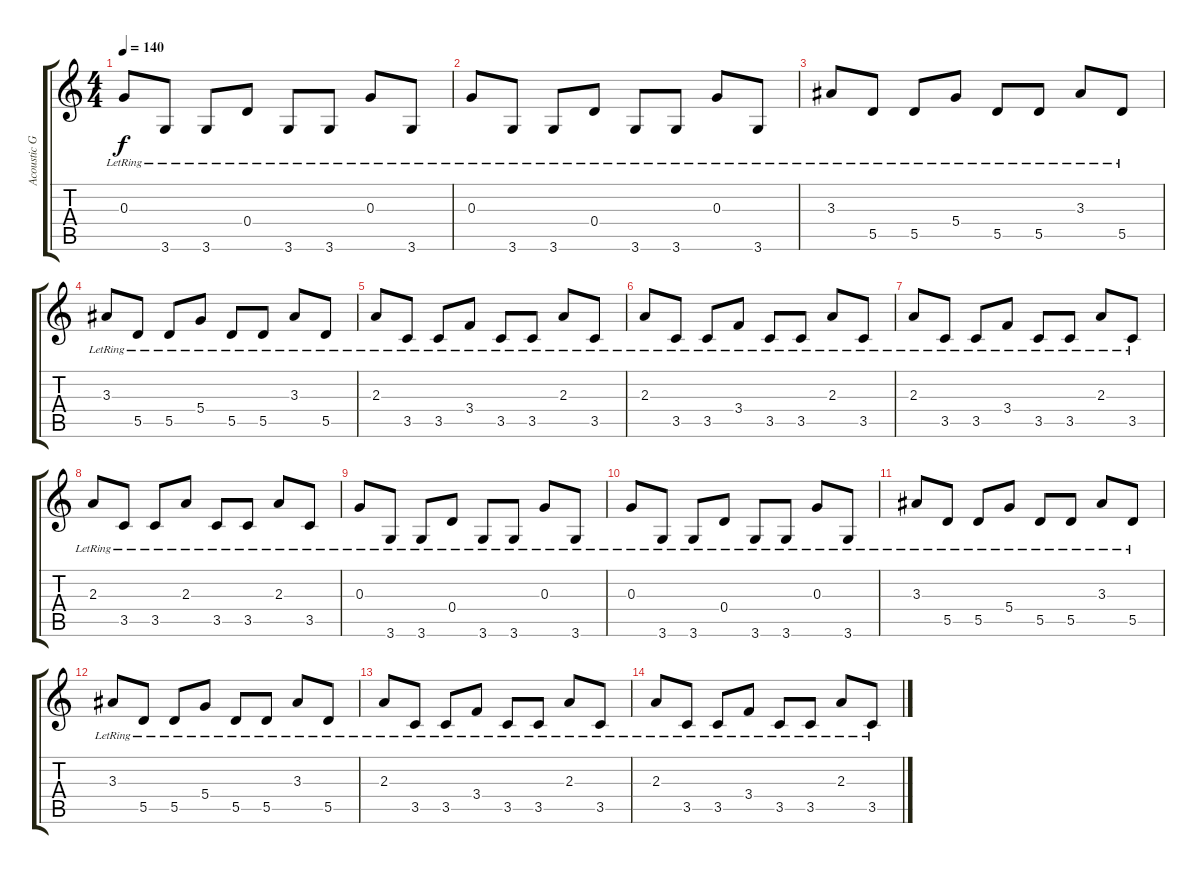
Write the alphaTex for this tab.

\track ("Acoustic Guitar" "Acoustic G") {instrument acousticguitarsteel}
\staff {score tabs}
\tuning (E4 B3 G3 D3 A2 E2) {hide}
\ts (4 4)
\tempo 140
\clef g2
\ks c
0.3{lr}.8{dy f} 3.6{lr}.8 3.6{lr}.8 0.4{lr}.8 3.6{lr}.8 3.6{lr}.8 0.3{lr}.8 3.6{lr}.8 |
0.3{lr}.8 3.6{lr}.8 3.6{lr}.8 0.4{lr}.8 3.6{lr}.8 3.6{lr}.8 0.3{lr}.8 3.6{lr}.8 |
3.3{lr}.8 5.5{lr}.8 5.5{lr}.8 5.4{lr}.8 5.5{lr}.8 5.5{lr}.8 3.3{lr}.8 5.5{lr}.8 |
3.3{lr}.8 5.5{lr}.8 5.5{lr}.8 5.4{lr}.8 5.5{lr}.8 5.5{lr}.8 3.3{lr}.8 5.5{lr}.8 |
2.3{lr}.8 3.5{lr}.8 3.5{lr}.8 3.4{lr}.8 3.5{lr}.8 3.5{lr}.8 2.3{lr}.8 3.5{lr}.8 |
2.3{lr}.8 3.5{lr}.8 3.5{lr}.8 3.4{lr}.8 3.5{lr}.8 3.5{lr}.8 2.3{lr}.8 3.5{lr}.8 |
2.3{lr}.8 3.5{lr}.8 3.5{lr}.8 3.4{lr}.8 3.5{lr}.8 3.5{lr}.8 2.3{lr}.8 3.5{lr}.8 |
2.3{lr}.8 3.5{lr}.8 3.5{lr}.8 2.3{lr}.8 3.5{lr}.8 3.5{lr}.8 2.3{lr}.8 3.5{lr}.8 |
0.3{lr}.8 3.6{lr}.8 3.6{lr}.8 0.4{lr}.8 3.6{lr}.8 3.6{lr}.8 0.3{lr}.8 3.6{lr}.8 |
0.3{lr}.8 3.6{lr}.8 3.6{lr}.8 0.4{lr}.8 3.6{lr}.8 3.6{lr}.8 0.3{lr}.8 3.6{lr}.8 |
3.3{lr}.8 5.5{lr}.8 5.5{lr}.8 5.4{lr}.8 5.5{lr}.8 5.5{lr}.8 3.3{lr}.8 5.5{lr}.8 |
3.3{lr}.8 5.5{lr}.8 5.5{lr}.8 5.4{lr}.8 5.5{lr}.8 5.5{lr}.8 3.3{lr}.8 5.5{lr}.8 |
2.3{lr}.8 3.5{lr}.8 3.5{lr}.8 3.4{lr}.8 3.5{lr}.8 3.5{lr}.8 2.3{lr}.8 3.5{lr}.8 |
2.3{lr}.8 3.5{lr}.8 3.5{lr}.8 3.4{lr}.8 3.5{lr}.8 3.5{lr}.8 2.3{lr}.8 3.5{lr}.8
